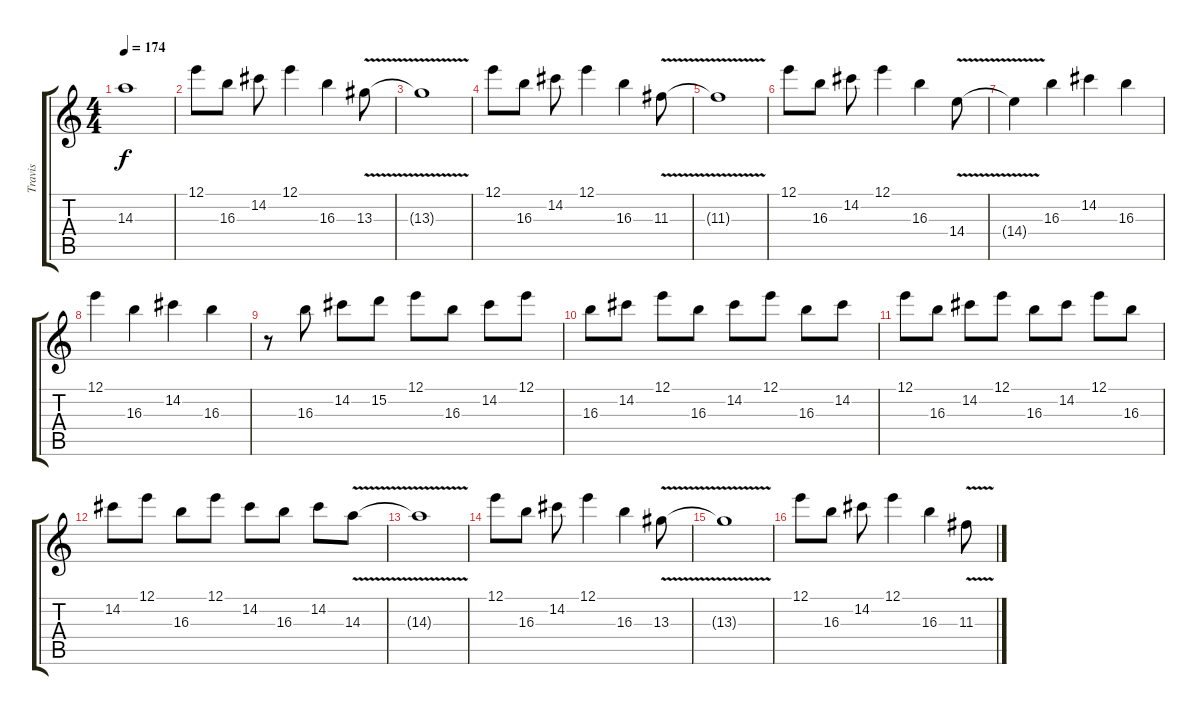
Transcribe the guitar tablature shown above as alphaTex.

\track ("Travis" "Travis") {instrument distortionguitar}
\staff {score tabs}
\tuning (E4 B3 G3 D3 A2 E2) {hide}
\ts (4 4)
\tempo 174
\clef g2
\ks c
14.3{t}.1{dy f} |
12.1.8 16.3.8 14.2.8 12.1.4 16.3.4 13.3{v}.8 |
13.3{t}.1 |
12.1.8 16.3.8 14.2.8 12.1.4 16.3.4 11.3{v}.8 |
11.3{t}.1 |
12.1.8 16.3.8 14.2.8 12.1.4 16.3.4 14.4{v}.8 |
14.4{t}.4 16.3.4 14.2.4 16.3.4 |
12.1.4 16.3.4 14.2.4 16.3.4 |
r.8 16.3.8 14.2.8 15.2.8 12.1.8 16.3.8 14.2.8 12.1.8 |
16.3.8 14.2.8 12.1.8 16.3.8 14.2.8 12.1.8 16.3.8 14.2.8 |
12.1.8 16.3.8 14.2.8 12.1.8 16.3.8 14.2.8 12.1.8 16.3.8 |
14.2.8 12.1.8 16.3.8 12.1.8 14.2.8 16.3.8 14.2.8 14.3{v}.8 |
14.3{t}.1 |
12.1.8 16.3.8 14.2.8 12.1.4 16.3.4 13.3{v}.8 |
13.3{t}.1 |
12.1.8 16.3.8 14.2.8 12.1.4 16.3.4 11.3{v}.8
